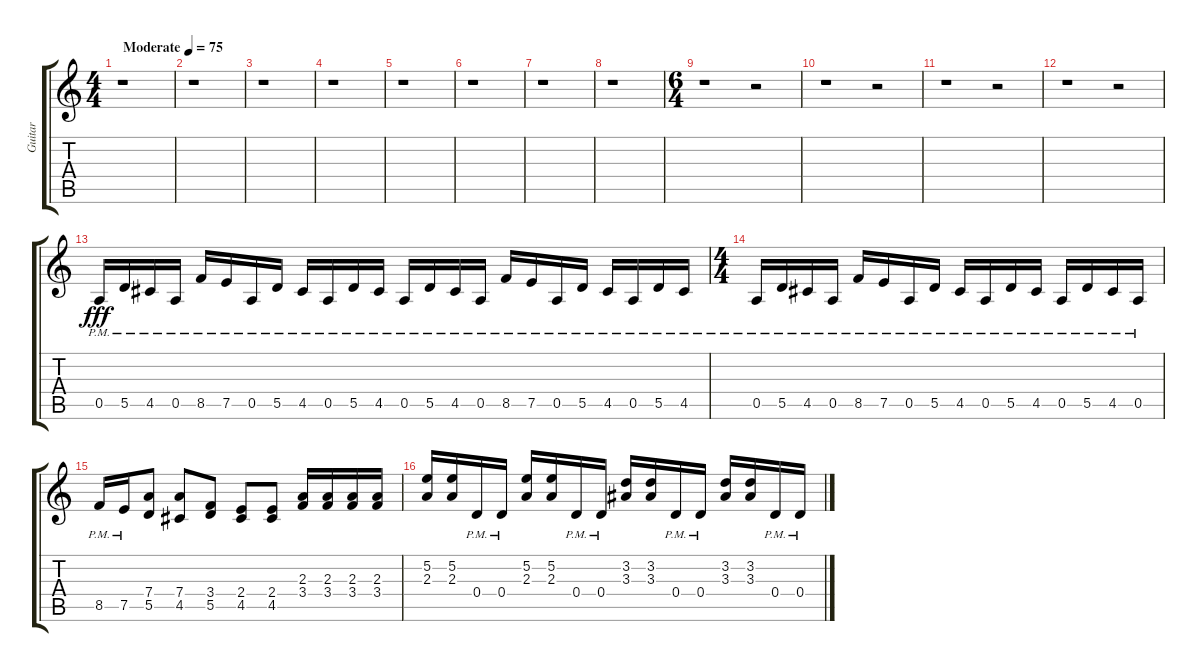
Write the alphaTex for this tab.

\track ("Guitar" "Guitar") {instrument distortionguitar}
\staff {score tabs}
\tuning (E4 B3 G3 D3 A2 E2) {hide}
\ts (4 4)
\tempo (75 "Moderate")
\clef g2
\ks c
r.1{dy fff instrument distortionguitar} |
r.1 |
r.1 |
r.1 |
r.1 |
r.1 |
r.1 |
r.1 |
\ts (6 4)
r.1 r.2 |
r.1 r.2 |
r.1 r.2 |
r.1 r.2 |
0.5{pm}.16 5.5{pm}.16 4.5{pm}.16 0.5{pm}.16 8.5{pm}.16 7.5{pm}.16 0.5{pm}.16 5.5{pm}.16 4.5{pm}.16 0.5{pm}.16 5.5{pm}.16 4.5{pm}.16 0.5{pm}.16 5.5{pm}.16 4.5{pm}.16 0.5{pm}.16 8.5{pm}.16 7.5{pm}.16 0.5{pm}.16 5.5{pm}.16 4.5{pm}.16 0.5{pm}.16 5.5{pm}.16 4.5{pm}.16 |
\ts (4 4)
0.5{pm}.16 5.5{pm}.16 4.5{pm}.16 0.5{pm}.16 8.5{pm}.16 7.5{pm}.16 0.5{pm}.16 5.5{pm}.16 4.5{pm}.16 0.5{pm}.16 5.5{pm}.16 4.5{pm}.16 0.5{pm}.16 5.5{pm}.16 4.5{pm}.16 0.5{pm}.16 |
8.5{pm}.16 7.5{pm}.16 (7.4 5.5).8 (7.4 4.5).8 (3.4 5.5).8 (2.4 4.5).8 (2.4 4.5).8 (2.3 3.4).16 (2.3 3.4).16 (2.3 3.4).16 (2.3 3.4).16 |
(5.2 2.3).16 (5.2 2.3).16 0.4{pm}.16 0.4{pm}.16 (5.2 2.3).16 (5.2 2.3).16 0.4{pm}.16 0.4{pm}.16 (3.2 3.3).16 (3.2 3.3).16 0.4{pm}.16 0.4{pm}.16 (3.2 3.3).16 (3.2 3.3).16 0.4{pm}.16 0.4{pm}.16
